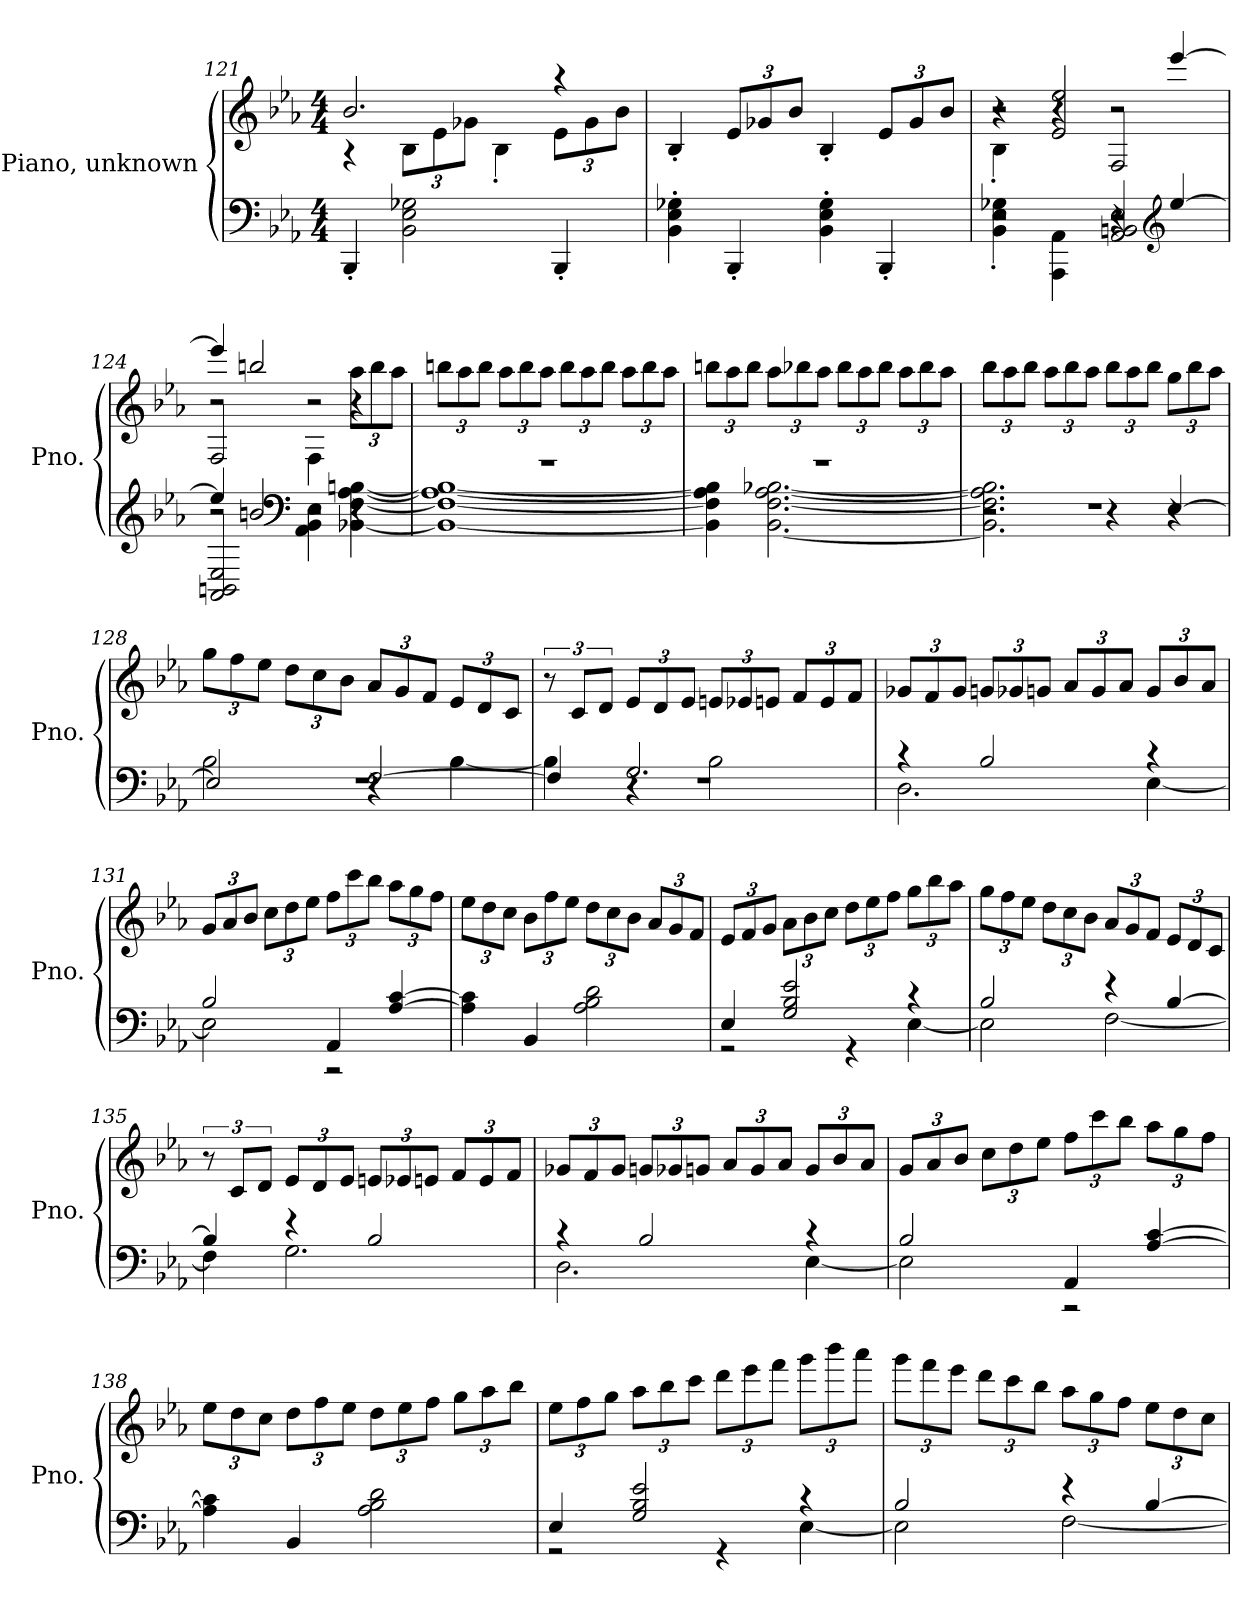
**kern	**kern
*part1	*part1
*staff2	*staff1
*I"Piano, unknown	*
*I'Pno.	*
*clefF4	*clefG2
*k[b-e-a-]	*k[b-e-a-]
*M4/4	*M4/4
=121	=121
*	*^
4BBB-'/	2.b-/	4r
*	*	*Xbrackettup
2BB-\ 2E-\ 2G-X\	.	12B-\L
.	.	12e-\
.	.	12g-X\J
.	.	4B-'\
4BBB-'/	4r	12e-\L
.	.	12g-\
.	.	12b-\J
*	*v	*v
=122	=122
4BB-\' 4E-\' 4G-X\'	4B-'/
4BBB-'/	12e-/L
.	12g-X/
.	12b-/J
4BB-\' 4E-\' 4G-\'	4B-'/
4BBB-'/	12e-/L
.	12g-/
.	12b-/J
!!LO:LB:g=z
=123	=123
*^	*^
*	*^	*	*^
2r	4BB-\' 4E-\' 4G-X\'	2r	4r	4B-'\	2r
.	4AAA-\ 4AA-\	.	2e-/ 2ee-/	4r	.
4r	2r	2AA-/ 2BBn/ 2E-/	.	2r	2F/
*clefG2	*	*	*	*	*
[4ee-/	.	.	[4eee-/	.	.
=124	=124	=124	=124	=124	=124
4ee-/]	2r	2AA-/ 2BBn/ 2E-/	4eee-/]	2r	2F/
2bn/	.	.	2bbn/	.	.
*clefF4	*	*	*	*	*
.	4AA-\ 4BB\ 4E-\	2r	.	4F\	2r
4r	[4BB-X\ [4F\ [4A-\ [4Bn\	.	4r	12aa-\L	.
.	.	.	.	12bb\	.
.	.	.	.	12aa-\J	.
*	*v	*v	*	*	*
*	*	*v	*v	*v
=125	=125	=125
1r	1BB-_ 1F_ 1A-_ 1B_	12bbn\L
.	.	12aa-\
.	.	12bb\J
.	.	12aa-\L
.	.	12bb\
.	.	12aa-\J
.	.	12bb\L
.	.	12aa-\
.	.	12bb\J
.	.	12aa-\L
.	.	12bb\
.	.	12aa-\J
!!LO:LB:g=z
=126	=126	=126
1r	4BB-\] 4F\] 4A-\] 4B\]	12bbn\L
.	.	12aa-\
.	.	12bb\J
.	[2.BB-\ [2.F\ [2.A-\ [2.B-X\	12aa-\L
.	.	12bb-X\
.	.	12aa-\J
.	.	12bb-\L
.	.	12aa-\
.	.	12bb-\J
.	.	12aa-\L
.	.	12bb-\
.	.	12aa-\J
=127	=127	=127
*	*^	*
1r	2.BB-\] 2.F\] 2.A-\] 2.B-\]	2r	12bb-\L
.	.	.	12aa-\
.	.	.	12bb-\J
.	.	.	12aa-\L
.	.	.	12bb-\
.	.	.	12aa-\J
.	.	4r	12bb-\L
.	.	.	12aa-\
.	.	.	12bb-\J
.	4r	[4E-/	12gg\L
.	.	.	12bb-\
.	.	.	12aa-\J
!!LO:LB:g=z
=128	=128	=128	=128
1r	2B-\	2E-/]	12gg\L
.	.	.	12ff\
.	.	.	12ee-\J
.	.	.	12dd\L
.	.	.	12cc\
.	.	.	12b-\J
.	4r	[2F/	12a-/L
.	.	.	12g/
.	.	.	12f/J
.	[4B-\	.	12e-/L
.	.	.	12d/
.	.	.	12c/J
=129	=129	=129	=129
*	*	*	*brackettup
1r	4B-\]	4F/]	12r
.	.	.	12c/L
.	.	.	12d/J
*	*	*	*Xbrackettup
.	4r	2.G/	12e-/L
.	.	.	12d/
.	.	.	12e-/J
.	2B-\	.	12en/L
.	.	.	12e-X/
.	.	.	12en/J
.	.	.	12f/L
.	.	.	12e/
.	.	.	12f/J
*	*v	*v	*
=130	=130	=130
4r	2.D\	12g-X/L
.	.	12f/
.	.	12g-/J
2B-/	.	12gn/L
.	.	12g-X/
.	.	12gn/J
.	.	12a-/L
.	.	12g/
.	.	12a-/J
4r	[4E-\	12g/L
.	.	12b-/
.	.	12a-/J
!!LO:PB:g=z
=131	=131	=131
2B-/	2E-\]	12g/L
.	.	12a-/
.	.	12b-/J
.	.	12cc\L
.	.	12dd\
.	.	12ee-\J
4AA-/	2r	12ff\L
.	.	12ccc\
.	.	12bb-\J
[4A-/ [4c/	.	12aa-\L
.	.	12gg\
.	.	12ff\J
*v	*v	*
=132	=132
4A-\] 4c\]	12ee-\L
.	12dd\
.	12cc\J
4BB-/	12b-\L
.	12ff\
.	12ee-\J
2A-\ 2B-\ 2d\	12dd\L
.	12cc\
.	12b-\J
.	12a-/L
.	12g/
.	12f/J
=133	=133
*^	*
4E-/	2r	12e-/L
.	.	12f/
.	.	12g/J
2G/ 2B-/ 2e-/	.	12a-\L
.	.	12b-\
.	.	12cc\J
.	4r	12dd\L
.	.	12ee-\
.	.	12ff\J
4r	[4E-\	12gg\L
.	.	12bb-\
.	.	12aa-\J
!!LO:LB:g=z
=134	=134	=134
2B-/	2E-\]	12gg\L
.	.	12ff\
.	.	12ee-\J
.	.	12dd\L
.	.	12cc\
.	.	12b-\J
4r	[2F\	12a-/L
.	.	12g/
.	.	12f/J
[4B-/	.	12e-/L
.	.	12d/
.	.	12c/J
=135	=135	=135
*	*	*brackettup
4B-/]	4F\]	12r
.	.	12c/L
.	.	12d/J
*	*	*Xbrackettup
4r	2.G\	12e-/L
.	.	12d/
.	.	12e-/J
2B-/	.	12en/L
.	.	12e-X/
.	.	12en/J
.	.	12f/L
.	.	12e/
.	.	12f/J
=136	=136	=136
4r	2.D\	12g-X/L
.	.	12f/
.	.	12g-/J
2B-/	.	12gn/L
.	.	12g-X/
.	.	12gn/J
.	.	12a-/L
.	.	12g/
.	.	12a-/J
4r	[4E-\	12g/L
.	.	12b-/
.	.	12a-/J
!!LO:LB:g=z
=137	=137	=137
2B-/	2E-\]	12g/L
.	.	12a-/
.	.	12b-/J
.	.	12cc\L
.	.	12dd\
.	.	12ee-\J
4AA-/	2r	12ff\L
.	.	12ccc\
.	.	12bb-\J
[4A-/ [4c/	.	12aa-\L
.	.	12gg\
.	.	12ff\J
*v	*v	*
=138	=138
4A-\] 4c\]	12ee-\L
.	12dd\
.	12cc\J
4BB-/	12dd\L
.	12ff\
.	12ee-\J
2A-\ 2B-\ 2d\	12dd\L
.	12ee-\
.	12ff\J
.	12gg\L
.	12aa-\
.	12bb-\J
=139	=139
*^	*
4E-/	2r	12ee-\L
.	.	12ff\
.	.	12gg\J
2G/ 2B-/ 2e-/	.	12aa-\L
.	.	12bb-\
.	.	12ccc\J
.	4r	12ddd\L
.	.	12eee-\
.	.	12fff\J
4r	[4E-\	12ggg\L
.	.	12bbb-\
.	.	12aaa-\J
!!LO:LB:g=z
=140	=140	=140
2B-/	2E-\]	12ggg\L
.	.	12fff\
.	.	12eee-\J
.	.	12ddd\L
.	.	12ccc\
.	.	12bb-\J
4r	[2F\	12aa-\L
.	.	12gg\
.	.	12ff\J
[4B-/	.	12ee-\L
.	.	12dd\
.	.	12cc\J
*v	*v	*
=	=
*-	*-
